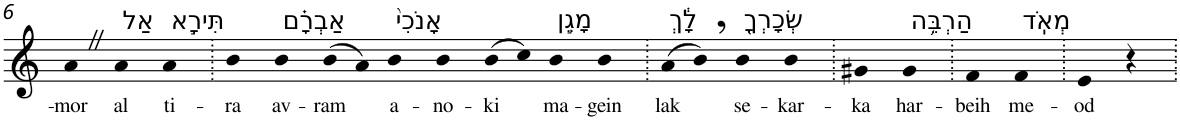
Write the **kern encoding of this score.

**kern	**text
*part1	*part1
*staff1	*staff1
*I"Piano	*
*I'Pno	*
!!LO:PB:g=z
*clefG2	*
*k[]	*
=6	=6
!	!LO:LY:b
4aZ	-mor
!LO:TX:a:t=אַל	!
!	!LO:LY:b
4a	al
!LO:TX:a:t=תִּירָ֣א	!
!	!LO:LY:b
4a	ti-
=7.	=7.
!	!LO:LY:b
4b	-ra
!LO:TX:a:t=אַבְרָ֗ם	!
!	!LO:LY:b
4b	av-
!	!LO:LY:b
(>8b	-ram
8a)	.
!LO:TX:a:t=אָנֹכִי֙	!
!	!LO:LY:b
4b	a-
!	!LO:LY:b
4b	-no-
!	!LO:LY:b
(>8b	-ki
8cc)	.
!LO:TX:a:t=מָגֵ֣ן	!
!	!LO:LY:b
4b	ma-
!	!LO:LY:b
4b	-gein
=8.	=8.
!LO:TX:a:t=לָ֔ךְ	!
!	!LO:LY:b
(>8a	lak
8b,)	.
!LO:TX:a:t=שְׂכָרְךָ֖	!
!	!LO:LY:b
4b	se-
!	!LO:LY:b
4b	-kar-
=9.	=9.
!	!LO:LY:b
4g#X	-ka
!LO:TX:a:t=הַרְבֵּ֥ה	!
!	!LO:LY:b
4g#	har-
=10.	=10.
!	!LO:LY:b
4f	-beih
!LO:TX:a:t=מְאֹֽד	!
!	!LO:LY:b
4f	me-
=11.	=11.
!	!LO:LY:b
4e	-od
4r	.
=.	=.
*-	*-
